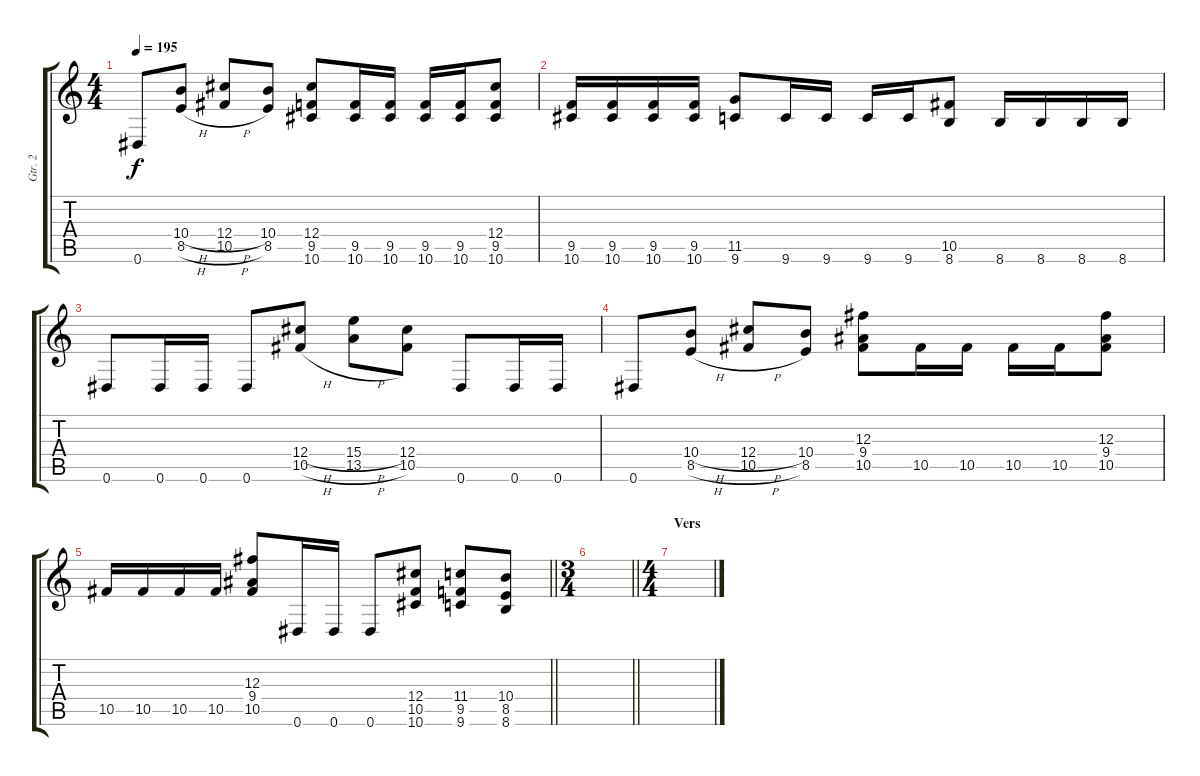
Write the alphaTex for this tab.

\track ("Gtr. 2" "Gtr. 2") {instrument distortionguitar}
\staff {score tabs}
\tuning (Eb4 Bb3 Gb3 Db3 Ab2 Eb2) {hide}
\ts (4 4)
\tempo 195
\clef g2
\ks c
0.6.8{dy f} (10.4{h} 8.5{h}).8 (12.4{h} 10.5{h}).8 (10.4 8.5).8 (12.4 9.5 10.6).8 (9.5 10.6).16 (9.5 10.6).16 (9.5 10.6).16 (9.5 10.6).16 (12.4 9.5 10.6).8 |
(9.5 10.6).16 (9.5 10.6).16 (9.5 10.6).16 (9.5 10.6).16 (11.5 9.6).8 9.6.16 9.6.16 9.6.16 9.6.16 (10.5 8.6).8 8.6.16 8.6.16 8.6.16 8.6.16 |
0.6.8 0.6.16 0.6.16 0.6.8 (12.4{h} 10.5{h}).8 (15.4{h} 13.5{h}).8 (12.4 10.5).8 0.6.8 0.6.16 0.6.16 |
0.6.8 (10.4{h} 8.5{h}).8 (12.4{h} 10.5{h}).8 (10.4 8.5).8 (12.3 9.4 10.5).8 10.5.16 10.5.16 10.5.16 10.5.16 (12.3 9.4 10.5).8 |
\barLineRight lightlight
10.5.16 10.5.16 10.5.16 10.5.16 (12.3 9.4 10.5).8 0.6.16 0.6.16 0.6.8 (12.4 10.5 10.6).8 (11.4 9.5 9.6).8 (10.4 8.5 8.6).8 |
\ts (3 4)
\barLineRight lightlight
|
\ts (4 4)
\section ("" "Vers")
